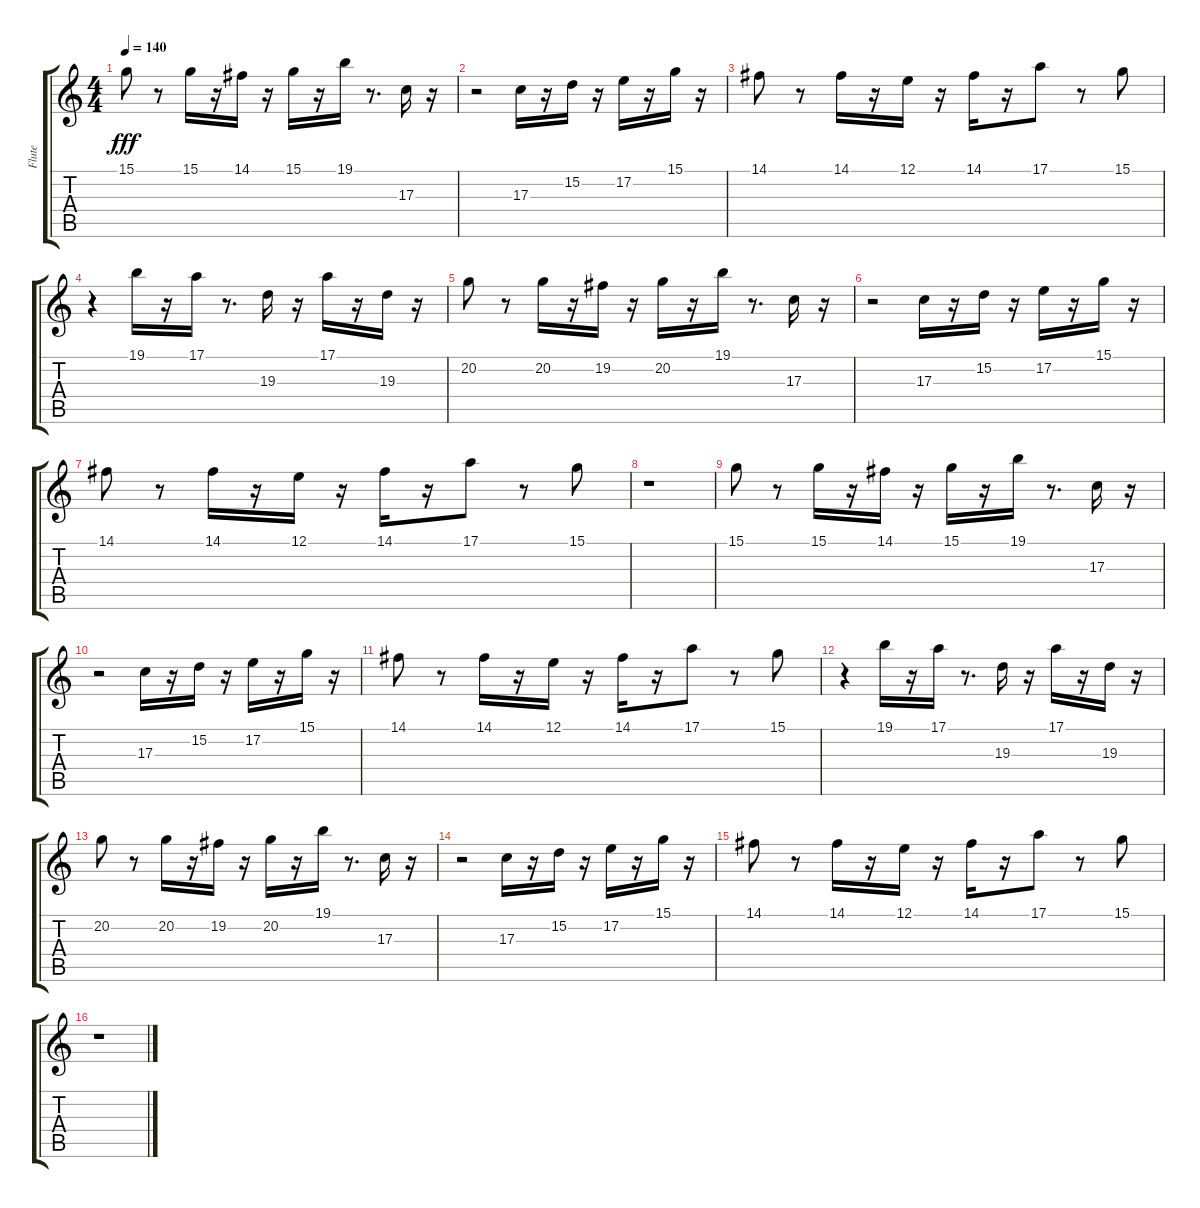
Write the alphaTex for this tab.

\track ("Flute" "Flute") {instrument flute}
\staff {score tabs}
\tuning (E4 B3 G3 D3 A2 E2) {hide}
\ts (4 4)
\tempo 140
\clef g2
\ks c
15.1.8{dy fff instrument flute} r.8 15.1.16 r.16 14.1.16 r.16 15.1.16 r.16 19.1.16 r.8{d} 17.3.16 r.16 |
r.2 17.3.16 r.16 15.2.16 r.16 17.2.16 r.16 15.1.16 r.16 |
14.1.8 r.8 14.1.16 r.16 12.1.16 r.16 14.1.16 r.16 17.1.8 r.8 15.1.8 |
r.4 19.1.16 r.16 17.1.16 r.8{d} 19.3.16 r.16 17.1.16 r.16 19.3.16 r.16 |
20.2.8 r.8 20.2.16 r.16 19.2.16 r.16 20.2.16 r.16 19.1.16 r.8{d} 17.3.16 r.16 |
r.2 17.3.16 r.16 15.2.16 r.16 17.2.16 r.16 15.1.16 r.16 |
14.1.8 r.8 14.1.16 r.16 12.1.16 r.16 14.1.16 r.16 17.1.8 r.8 15.1.8 |
r.1 |
15.1.8 r.8 15.1.16 r.16 14.1.16 r.16 15.1.16 r.16 19.1.16 r.8{d} 17.3.16 r.16 |
r.2 17.3.16 r.16 15.2.16 r.16 17.2.16 r.16 15.1.16 r.16 |
14.1.8 r.8 14.1.16 r.16 12.1.16 r.16 14.1.16 r.16 17.1.8 r.8 15.1.8 |
r.4 19.1.16 r.16 17.1.16 r.8{d} 19.3.16 r.16 17.1.16 r.16 19.3.16 r.16 |
20.2.8 r.8 20.2.16 r.16 19.2.16 r.16 20.2.16 r.16 19.1.16 r.8{d} 17.3.16 r.16 |
r.2 17.3.16 r.16 15.2.16 r.16 17.2.16 r.16 15.1.16 r.16 |
14.1.8 r.8 14.1.16 r.16 12.1.16 r.16 14.1.16 r.16 17.1.8 r.8 15.1.8 |
r.1
